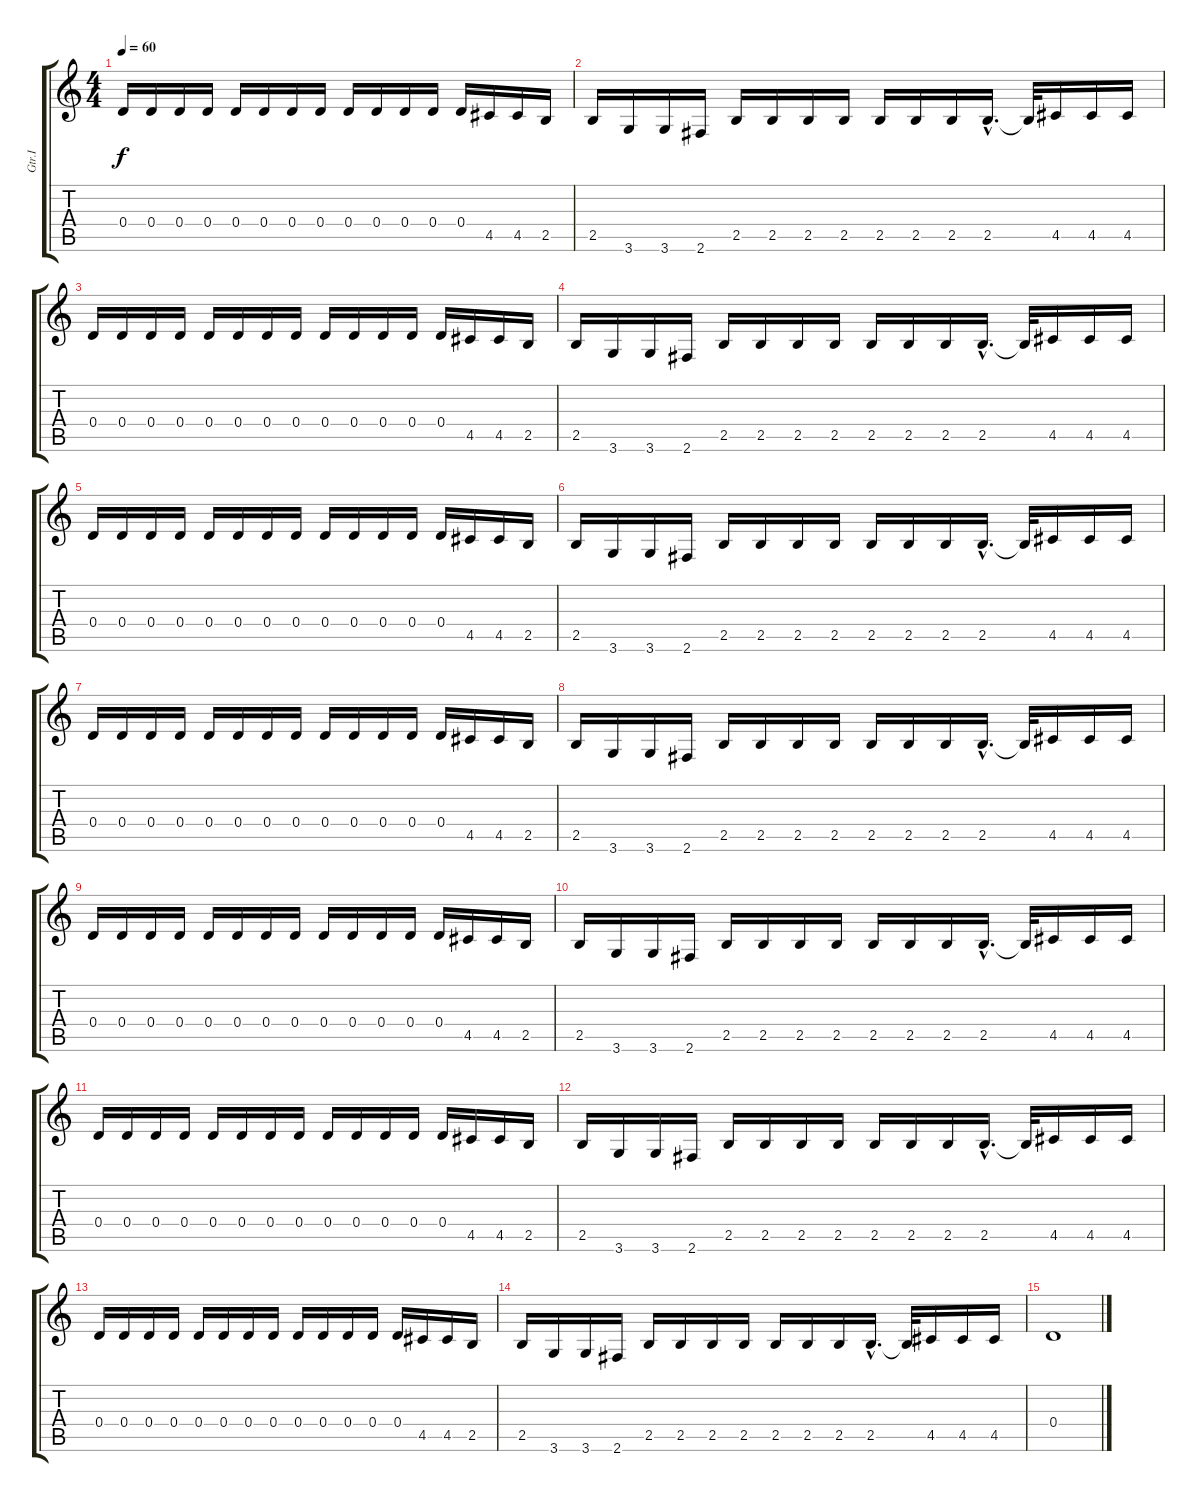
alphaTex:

\track ("Gtr.I" "Gtr.I") {instrument overdrivenguitar}
\staff {score tabs}
\tuning (E4 B3 G3 D3 A2 E2) {hide}
\ts (4 4)
\tempo 60
\clef g2
\ks c
0.4.16{dy f} 0.4.16 0.4.16 0.4.16 0.4.16 0.4.16 0.4.16 0.4.16 0.4.16 0.4.16 0.4.16 0.4.16 0.4.16 4.5.16 4.5.16 2.5.16 |
2.5.16 3.6.16 3.6.16 2.6.16 2.5.16 2.5.16 2.5.16 2.5.16 2.5.16 2.5.16 2.5.16 2.5{hac}.16{d} 2.5{t}.32 4.5.16 4.5.16 4.5.16 |
0.4.16 0.4.16 0.4.16 0.4.16 0.4.16 0.4.16 0.4.16 0.4.16 0.4.16 0.4.16 0.4.16 0.4.16 0.4.16 4.5.16 4.5.16 2.5.16 |
2.5.16 3.6.16 3.6.16 2.6.16 2.5.16 2.5.16 2.5.16 2.5.16 2.5.16 2.5.16 2.5.16 2.5{hac}.16{d} 2.5{t}.32 4.5.16 4.5.16 4.5.16 |
0.4.16 0.4.16 0.4.16 0.4.16 0.4.16 0.4.16 0.4.16 0.4.16 0.4.16 0.4.16 0.4.16 0.4.16 0.4.16 4.5.16 4.5.16 2.5.16 |
2.5.16 3.6.16 3.6.16 2.6.16 2.5.16 2.5.16 2.5.16 2.5.16 2.5.16 2.5.16 2.5.16 2.5{hac}.16{d} 2.5{t}.32 4.5.16 4.5.16 4.5.16 |
0.4.16 0.4.16 0.4.16 0.4.16 0.4.16 0.4.16 0.4.16 0.4.16 0.4.16 0.4.16 0.4.16 0.4.16 0.4.16 4.5.16 4.5.16 2.5.16 |
2.5.16 3.6.16 3.6.16 2.6.16 2.5.16 2.5.16 2.5.16 2.5.16 2.5.16 2.5.16 2.5.16 2.5{hac}.16{d} 2.5{t}.32 4.5.16 4.5.16 4.5.16 |
0.4.16 0.4.16 0.4.16 0.4.16 0.4.16 0.4.16 0.4.16 0.4.16 0.4.16 0.4.16 0.4.16 0.4.16 0.4.16 4.5.16 4.5.16 2.5.16 |
2.5.16 3.6.16 3.6.16 2.6.16 2.5.16 2.5.16 2.5.16 2.5.16 2.5.16 2.5.16 2.5.16 2.5{hac}.16{d} 2.5{t}.32 4.5.16 4.5.16 4.5.16 |
0.4.16 0.4.16 0.4.16 0.4.16 0.4.16 0.4.16 0.4.16 0.4.16 0.4.16 0.4.16 0.4.16 0.4.16 0.4.16 4.5.16 4.5.16 2.5.16 |
2.5.16 3.6.16 3.6.16 2.6.16 2.5.16 2.5.16 2.5.16 2.5.16 2.5.16 2.5.16 2.5.16 2.5{hac}.16{d} 2.5{t}.32 4.5.16 4.5.16 4.5.16 |
0.4.16 0.4.16 0.4.16 0.4.16 0.4.16 0.4.16 0.4.16 0.4.16 0.4.16 0.4.16 0.4.16 0.4.16 0.4.16 4.5.16 4.5.16 2.5.16 |
2.5.16 3.6.16 3.6.16 2.6.16 2.5.16 2.5.16 2.5.16 2.5.16 2.5.16 2.5.16 2.5.16 2.5{hac}.16{d} 2.5{t}.32 4.5.16 4.5.16 4.5.16 |
0.4.1
